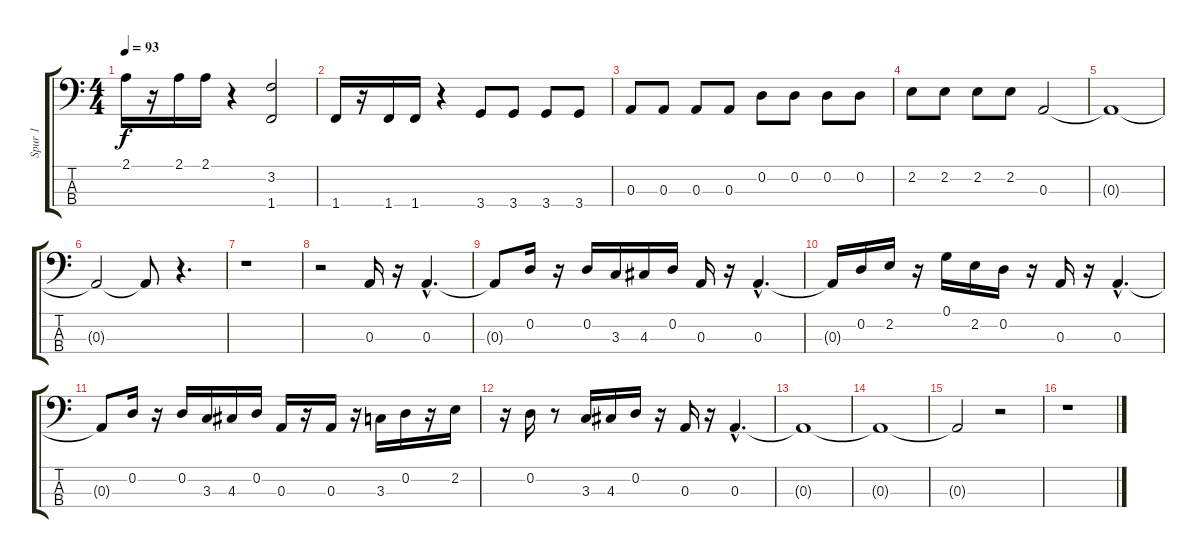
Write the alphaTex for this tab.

\track ("Spur 1" "Spur 1") {instrument electricbassfinger}
\staff {score tabs}
\tuning (G2 D2 A1 E1) {hide}
\ts (4 4)
\tempo 93
\clef f4
\ks c
2.1.16{dy f} r.16 2.1.16 2.1.16 r.4 (3.2 1.4).2 |
1.4.16 r.16 1.4.16 1.4.16 r.4 3.4.8 3.4.8 3.4.8 3.4.8 |
0.3.8 0.3.8 0.3.8 0.3.8 0.2.8 0.2.8 0.2.8 0.2.8 |
2.2.8 2.2.8 2.2.8 2.2.8 0.3.2 |
0.3{t}.1 |
0.3{t}.2 0.3{t}.8 r.4{d} |
r.1 |
r.2 0.3.16 r.16 0.3{hac}.4{d} |
0.3{t}.8 0.2.16 r.16 0.2.16 3.3.16 4.3.16 0.2.16 0.3.16 r.16 0.3{hac}.4{d} |
0.3{t}.16 0.2.16 2.2.16 r.16 0.1.16 2.2.16 0.2.16 r.16 0.3.16 r.16 0.3{hac}.4{d} |
0.3{t}.8 0.2.16 r.16 0.2.16 3.3.16 4.3.16 0.2.16 0.3.16 r.16 0.3.16 r.16 3.3.16 0.2.16 r.16 2.2.16 |
r.16 0.2.16 r.8 3.3.16 4.3.16 0.2.16 r.16 0.3.16 r.16 0.3{hac}.4{d} |
0.3{t}.1 |
0.3{t}.1 |
0.3{t}.2 r.2 |
r.1
